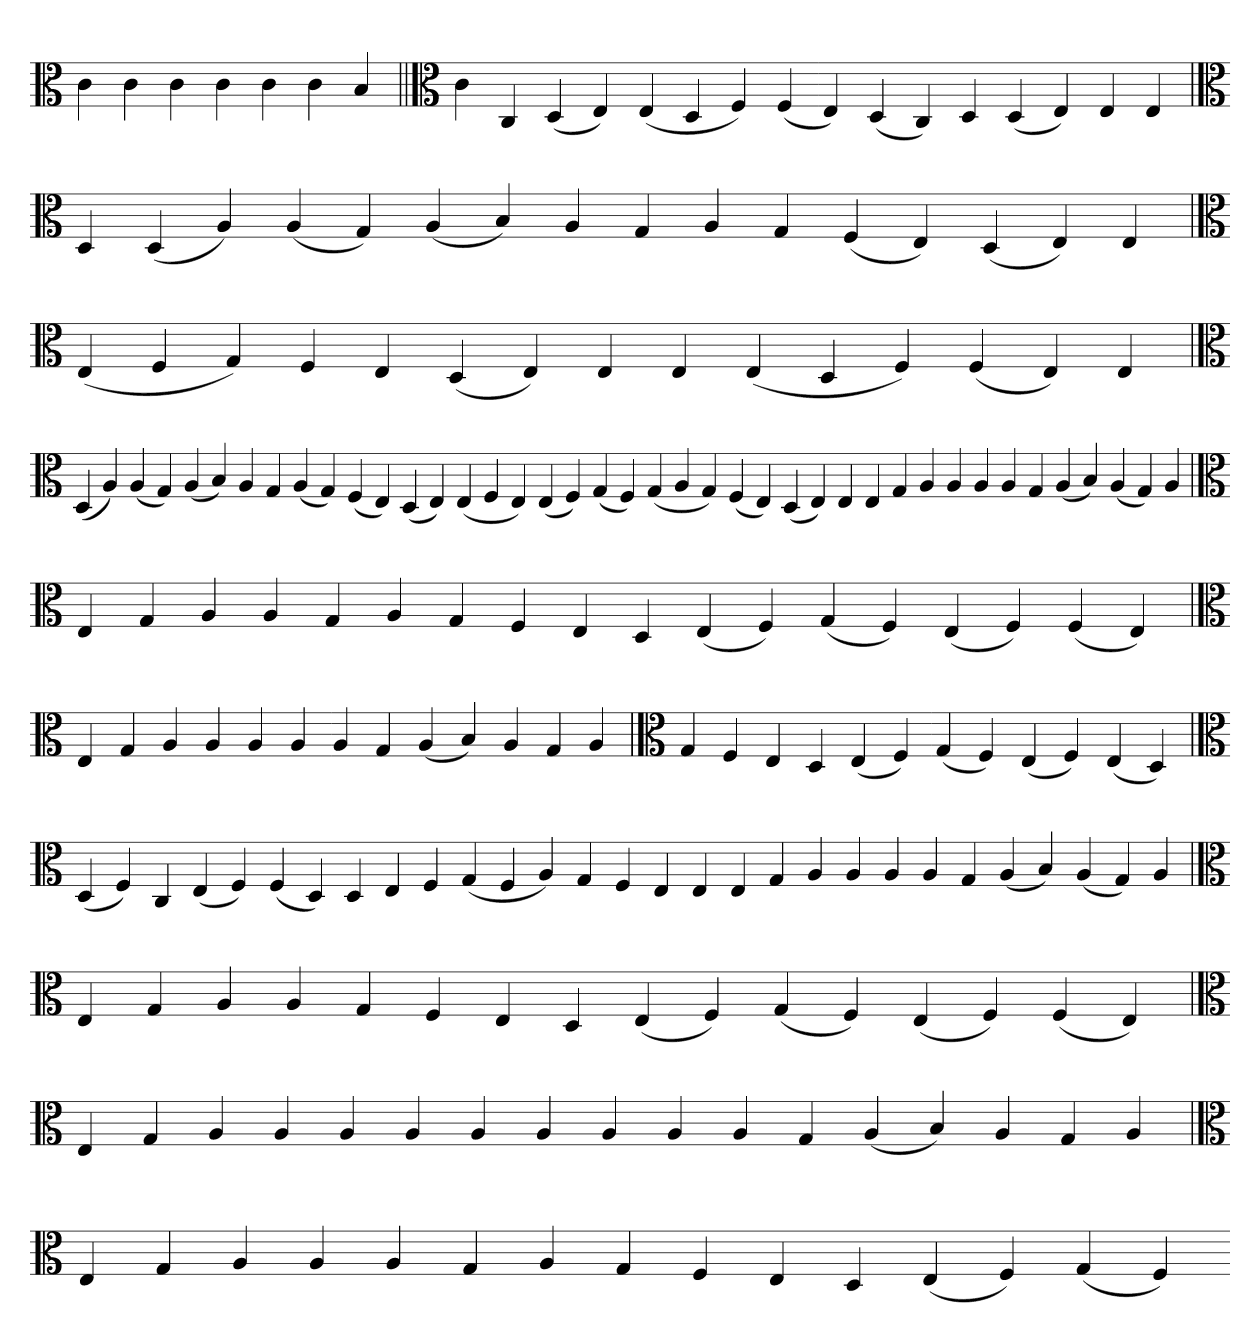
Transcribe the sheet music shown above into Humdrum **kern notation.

**kern
*part1
*staff1
*clefC3
=
4c
4c
4c
4c
4c
4c
4B
=||
*clefC3
4c
4C
(4D
4E)
(4E
4D
4F)
(4F
4E)
(4D
4C)
4D
(4D
4E)
4E
4E
='
*clefC3
4D
(4D
4A)
(4A
4G)
(4A
4B)
4A
4G
4A
4G
(4F
4E)
(4D
4E)
4E
=
*clefC3
(4E
4F
4G)
4F
4E
(4D
4E)
4E
4E
(4E
4D
4F)
(4F
4E)
4E
='
*clefC3
(4D
4A)
(4A
4G)
(4A
4B)
4A
4G
(4A
4G)
(4F
4E)
(4D
4E)
(4E
4F
4E)
(4E
4F)
(4G
4F)
(4G
4A
4G)
(4F
4E)
(4D
4E)
4E
4E
4G
4A
4A
4A
4A
4G
(4A
4B)
(4A
4G)
4A
=`
*clefC3
4E
4G
4A
4A
4G
4A
4G
4F
4E
4D
(4E
4F)
(4G
4F)
(4E
4F)
(4F
4E)
='
*clefC3
4E
4G
4A
4A
4A
4A
4A
4G
(4A
4B)
4A
4G
4A
=`
*clefC3
4G
4F
4E
4D
(4E
4F)
(4G
4F)
(4E
4F)
(4E
4D)
='
*clefC3
(4D
4F)
4C
(4E
4F)
(4F
4D)
4D
4E
4F
(4G
4F
4A)
4G
4F
4E
4E
4E
4G
4A
4A
4A
4A
4G
(4A
4B)
(4A
4G)
4A
=`
*clefC3
4E
4G
4A
4A
4G
4F
4E
4D
(4E
4F)
(4G
4F)
(4E
4F)
(4F
4E)
='
*clefC3
4E
4G
4A
4A
4A
4A
4A
4A
4A
4A
4A
4G
(4A
4B)
4A
4G
4A
=`
*clefC3
4E
4G
4A
4A
4A
4G
4A
4G
4F
4E
4D
(4E
4F)
(4G
4F)
=-
*-
